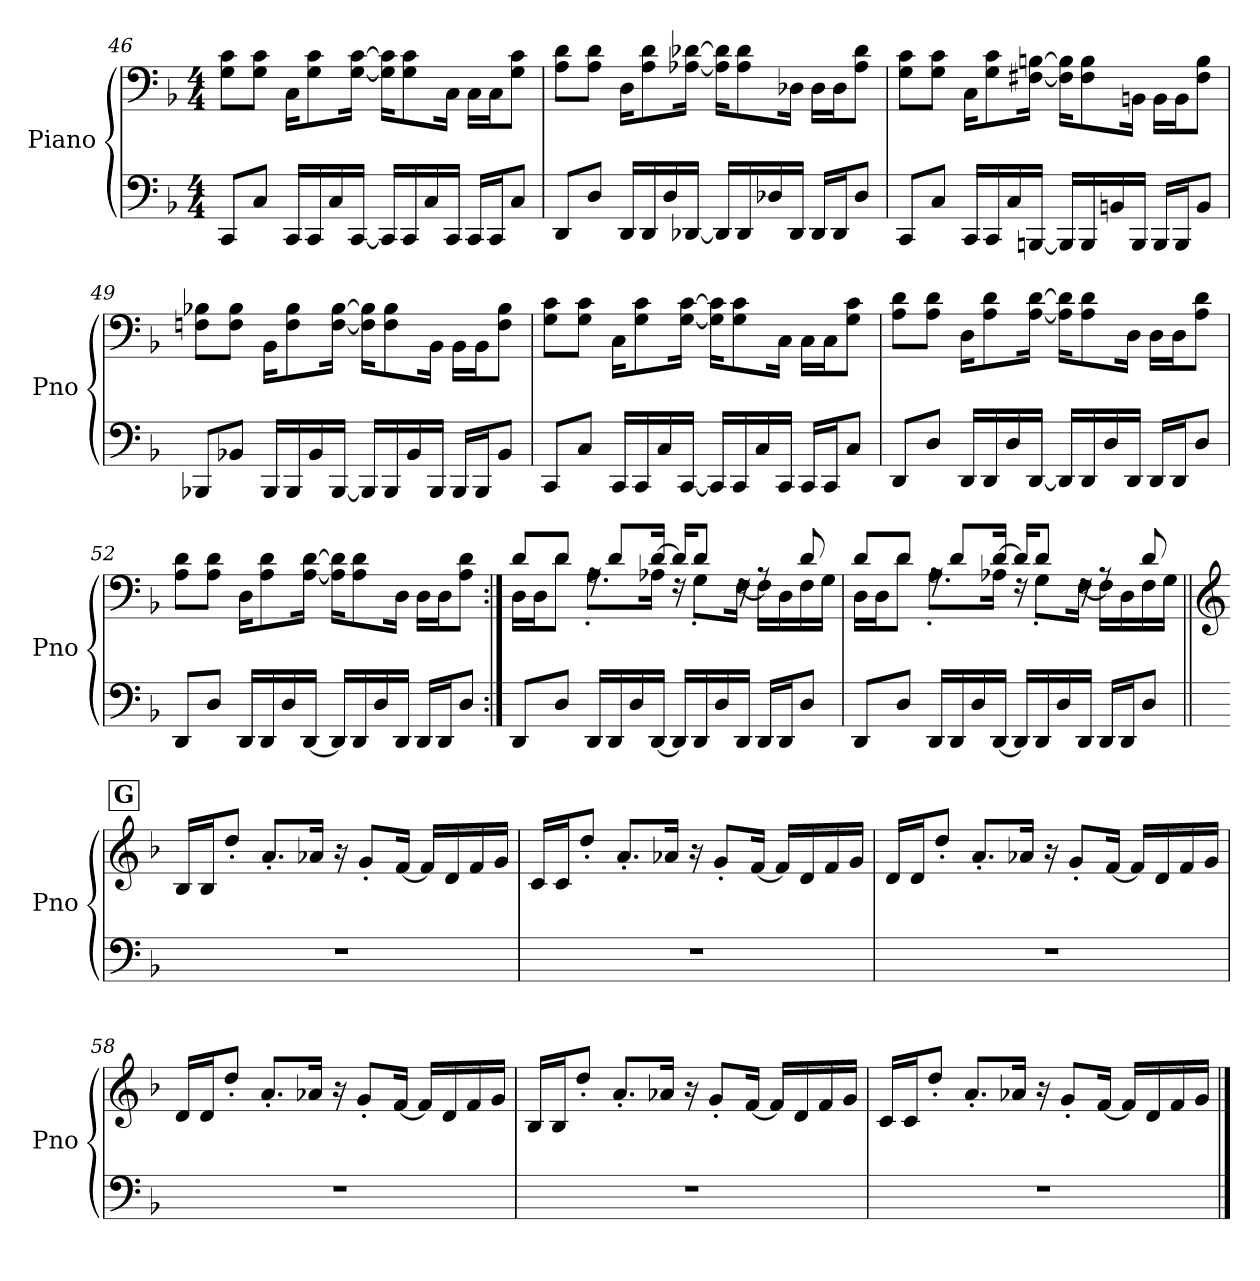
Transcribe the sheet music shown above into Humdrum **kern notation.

**kern	**kern
*part1	*part1
*staff2	*staff1
*I"Piano	*
*I'Pno	*
*clefF4	*clefF4
*k[b-]	*k[b-]
*M4/4	*M4/4
=46	=46
8CC/L	8G\ 8c\L
8C/J	8G\ 8c\J
16CC/LL	16C\KL
16CC/	8G\ 8c\
16C/	.
[16CC/JJ	[16G\ [16c\Jk
16CC/LL]	16G\] 16c\]KL
16CC/	8G\ 8c\
16C/	.
16CC/JJ	16C\Jk
16CC/LL	16C\LL
16CC/J	16C\J
8C/J	8G\ 8c\J
!!LO:LB:g=z
=47	=47
8DD/L	8A\ 8d\L
8D/J	8A\ 8d\J
16DD/LL	16D\KL
16DD/	8A\ 8d\
16D/	.
[16DD-X/JJ	[16A-X\ [16d-X\Jk
16DD-/LL]	16A-\] 16d-\]KL
16DD-/	8A-\ 8d-\
16D-X/	.
16DD-/JJ	16D-X\Jk
16DD-/LL	16D-\LL
16DD-/J	16D-\J
8D-/J	8A-\ 8d-\J
=48	=48
8CC/L	8G\ 8c\L
8C/J	8G\ 8c\J
16CC/LL	16C\KL
16CC/	8G\ 8c\
16C/	.
[16BBBn/JJ	[16F#X\ [16Bn\Jk
16BBB/LL]	16F#\] 16B\]KL
16BBB/	8F#\ 8B\
16BBn/	.
16BBB/JJ	16BBn\Jk
16BBB/LL	16BB\LL
16BBB/J	16BB\J
8BB/J	8F#\ 8B\J
!!LO:PB:g=z
=49	=49
8BBB-X/L	8Fn\ 8B-X\L
8BB-X/J	8F\ 8B-\J
16BBB-/LL	16BB-\KL
16BBB-/	8F\ 8B-\
16BB-/	.
[16BBB-/JJ	[16F\ [16B-\Jk
16BBB-/LL]	16F\] 16B-\]KL
16BBB-/	8F\ 8B-\
16BB-/	.
16BBB-/JJ	16BB-\Jk
16BBB-/LL	16BB-\LL
16BBB-/J	16BB-\J
8BB-/J	8F\ 8B-\J
=50	=50
8CC/L	8G\ 8c\L
8C/J	8G\ 8c\J
16CC/LL	16C\KL
16CC/	8G\ 8c\
16C/	.
[16CC/JJ	[16G\ [16c\Jk
16CC/LL]	16G\] 16c\]KL
16CC/	8G\ 8c\
16C/	.
16CC/JJ	16C\Jk
16CC/LL	16C\LL
16CC/J	16C\J
8C/J	8G\ 8c\J
!!LO:LB:g=z
=51	=51
8DD/L	8A\ 8d\L
8D/J	8A\ 8d\J
16DD/LL	16D\KL
16DD/	8A\ 8d\
16D/	.
[16DD/JJ	[16A\ [16d\Jk
16DD/LL]	16A\] 16d\]KL
16DD/	8A\ 8d\
16D/	.
16DD/JJ	16D\Jk
16DD/LL	16D\LL
16DD/J	16D\J
8D/J	8A\ 8d\J
=52	=52
8DD/L	8A\ 8d\L
8D/J	8A\ 8d\J
16DD/LL	16D\KL
16DD/	8A\ 8d\
16D/	.
[16DD/JJ	[16A\ [16d\Jk
16DD/LL]	16A\] 16d\]KL
16DD/	8A\ 8d\
16D/	.
16DD/JJ	16D\Jk
16DD/LL	16D\LL
16DD/J	16D\J
8D/J	8A\ 8d\J
!!LO:LB:g=z
=53:|!	=53:|!
*	*^
8DD/L	8d/L	16D\LL
.	.	16D\J
8D/J	8d/J	8d\J
16DD/LL	16rA	8.A'\L
16DD/	8d/L	.
16D/	.	.
[16DD/JJ	[16d/Jk	16A-X\Jk
16DD/LL]	16d/KL]	16rF
16DD/	8d/J	8G'\L
16D/	.	.
16DD/JJ	16rF	[16F\Jk
16DD/LL	8rA	16F\LL]
16DD/J	.	16D\
8D/J	8d/	16F\
.	.	16G\JJ
=54	=54	=54
8DD/L	8d/L	16D\LL
.	.	16D\J
8D/J	8d/J	8d\J
16DD/LL	16rA	8.A'\L
16DD/	8d/L	.
16D/	.	.
[16DD/JJ	[16d/Jk	16A-X\Jk
16DD/LL]	16d/KL]	16rF
16DD/	8d/J	8G'\L
16D/	.	.
16DD/JJ	16rF	[16F\Jk
16DD/LL	8rA	16F\LL]
16DD/J	.	16D\
8D/J	8d/	16F\
.	.	16G\JJ
*	*v	*v
!!LO:LB:g=z
!!LO:REH:place=s1:a:B:fs=14:t=G
=55||	=55||
*	*clefG2
1r	16B-/LL
.	16B-/J
.	8dd'/J
.	8.a'/L
.	16a-X/Jk
.	16r
.	8g'/L
.	[16f/Jk
.	16f/LL]
.	16d/
.	16f/
.	16g/JJ
=56	=56
1r	16c/LL
.	16c/J
.	8dd'/J
.	8.a'/L
.	16a-X/Jk
.	16r
.	8g'/L
.	[16f/Jk
.	16f/LL]
.	16d/
.	16f/
.	16g/JJ
=57	=57
1r	16d/LL
.	16d/J
.	8dd'/J
.	8.a'/L
.	16a-X/Jk
.	16r
.	8g'/L
.	[16f/Jk
.	16f/LL]
.	16d/
.	16f/
.	16g/JJ
!!LO:LB:g=z
=58	=58
1r	16d/LL
.	16d/J
.	8dd'/J
.	8.a'/L
.	16a-X/Jk
.	16r
.	8g'/L
.	[16f/Jk
.	16f/LL]
.	16d/
.	16f/
.	16g/JJ
=59	=59
1r	16B-/LL
.	16B-/J
.	8dd'/J
.	8.a'/L
.	16a-X/Jk
.	16r
.	8g'/L
.	[16f/Jk
.	16f/LL]
.	16d/
.	16f/
.	16g/JJ
=60	=60
1r	16c/LL
.	16c/J
.	8dd'/J
.	8.a'/L
.	16a-X/Jk
.	16r
.	8g'/L
.	[16f/Jk
.	16f/LL]
.	16d/
.	16f/
.	16g/JJ
==	==
*-	*-
